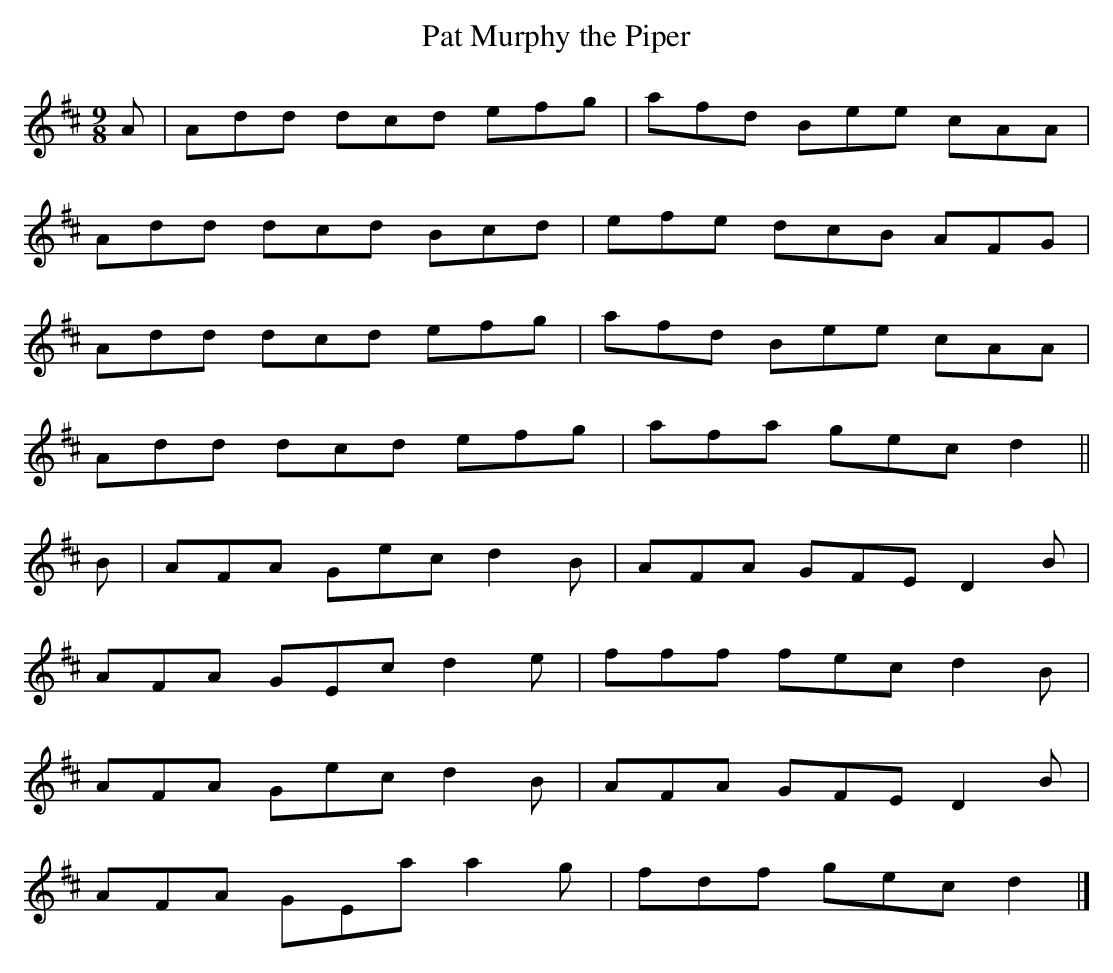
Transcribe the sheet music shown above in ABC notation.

X:1
T: Pat Murphy the Piper
L: 1/8
M: 9/8
K: D
A | Add dcd efg | afd Bee cAA |
Add dcd Bcd | efe dcB AFG |
Add dcd efg | afd Bee cAA |
Add dcd efg | afa gec d2 ||
B | AFA Gec d2B | AFA GFE D2B |
AFA GEc d2e | fff fec d2B |
AFA Gec d2B | AFA GFE D2B |
AFA GEa a2g | fdf gec d2 |]
